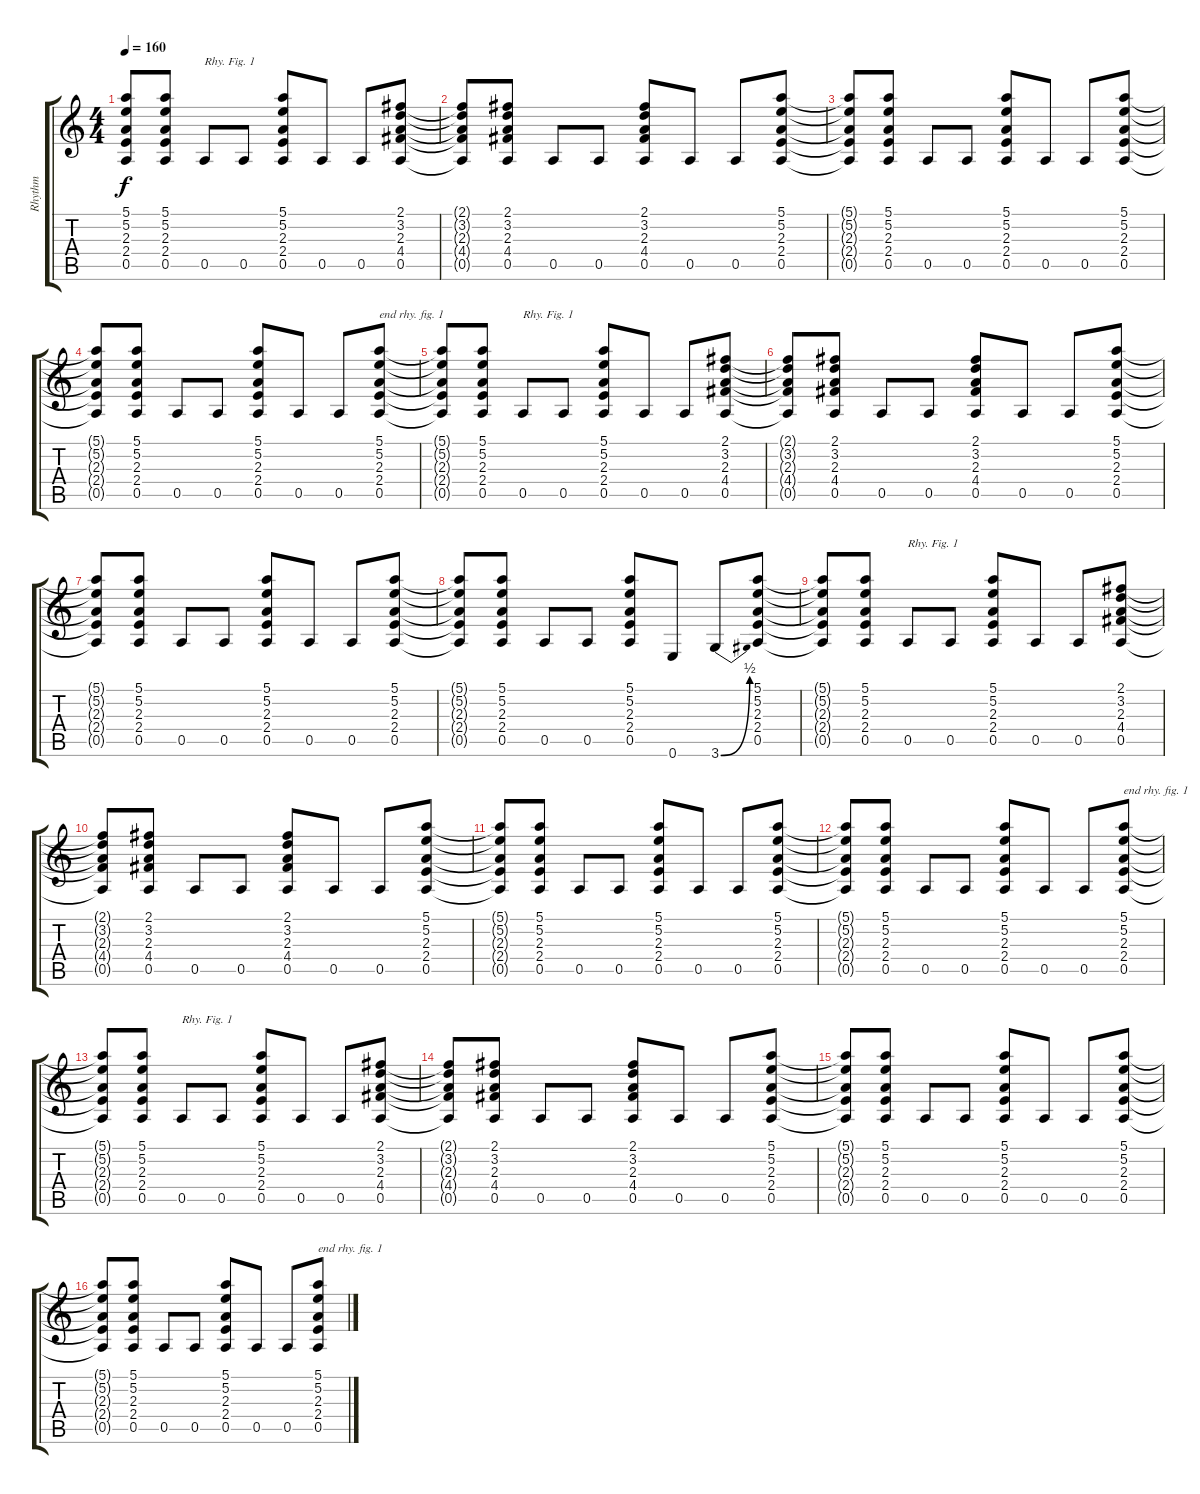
\track ("Rhythm" "Rhythm") {instrument overdrivenguitar}
\staff {score tabs}
\tuning (E4 B3 G3 D3 A2 E2) {hide}
\ts (4 4)
\tempo 160
\clef g2
\ks c
(5.1{t} 5.2{t} 2.3{t} 2.4{t} 0.5{t}).8{dy f} (5.1 5.2 2.3 2.4 0.5).8 0.5.8{txt "Rhy. Fig. 1"} 0.5.8 (5.1 5.2 2.3 2.4 0.5).8 0.5.8 0.5.8 (2.1 3.2 2.3 4.4 0.5).8 |
(2.1{t} 3.2{t} 2.3{t} 4.4{t} 0.5{t}).8 (2.1 3.2 2.3 4.4 0.5).8 0.5.8 0.5.8 (2.1 3.2 2.3 4.4 0.5).8 0.5.8 0.5.8 (5.1 5.2 2.3 2.4 0.5).8 |
(5.1{t} 5.2{t} 2.3{t} 2.4{t} 0.5{t}).8 (5.1 5.2 2.3 2.4 0.5).8 0.5.8 0.5.8 (5.1 5.2 2.3 2.4 0.5).8 0.5.8 0.5.8 (5.1 5.2 2.3 2.4 0.5).8 |
(5.1{t} 5.2{t} 2.3{t} 2.4{t} 0.5{t}).8 (5.1 5.2 2.3 2.4 0.5).8 0.5.8 0.5.8 (5.1 5.2 2.3 2.4 0.5).8 0.5.8 0.5.8 (5.1 5.2 2.3 2.4 0.5).8{txt "end rhy. fig. 1"} |
(5.1{t} 5.2{t} 2.3{t} 2.4{t} 0.5{t}).8 (5.1 5.2 2.3 2.4 0.5).8 0.5.8{txt "Rhy. Fig. 1"} 0.5.8 (5.1 5.2 2.3 2.4 0.5).8 0.5.8 0.5.8 (2.1 3.2 2.3 4.4 0.5).8 |
(2.1{t} 3.2{t} 2.3{t} 4.4{t} 0.5{t}).8 (2.1 3.2 2.3 4.4 0.5).8 0.5.8 0.5.8 (2.1 3.2 2.3 4.4 0.5).8 0.5.8 0.5.8 (5.1 5.2 2.3 2.4 0.5).8 |
(5.1{t} 5.2{t} 2.3{t} 2.4{t} 0.5{t}).8 (5.1 5.2 2.3 2.4 0.5).8 0.5.8 0.5.8 (5.1 5.2 2.3 2.4 0.5).8 0.5.8 0.5.8 (5.1 5.2 2.3 2.4 0.5).8 |
(5.1{t} 5.2{t} 2.3{t} 2.4{t} 0.5{t}).8 (5.1 5.2 2.3 2.4 0.5).8 0.5.8 0.5.8 (5.1 5.2 2.3 2.4 0.5).8 0.6.8 3.6{be (bend 0 0 60 2)}.8 (5.1 5.2 2.3 2.4 0.5).8 |
(5.1{t} 5.2{t} 2.3{t} 2.4{t} 0.5{t}).8 (5.1 5.2 2.3 2.4 0.5).8 0.5.8{txt "Rhy. Fig. 1"} 0.5.8 (5.1 5.2 2.3 2.4 0.5).8 0.5.8 0.5.8 (2.1 3.2 2.3 4.4 0.5).8 |
(2.1{t} 3.2{t} 2.3{t} 4.4{t} 0.5{t}).8 (2.1 3.2 2.3 4.4 0.5).8 0.5.8 0.5.8 (2.1 3.2 2.3 4.4 0.5).8 0.5.8 0.5.8 (5.1 5.2 2.3 2.4 0.5).8 |
(5.1{t} 5.2{t} 2.3{t} 2.4{t} 0.5{t}).8 (5.1 5.2 2.3 2.4 0.5).8 0.5.8 0.5.8 (5.1 5.2 2.3 2.4 0.5).8 0.5.8 0.5.8 (5.1 5.2 2.3 2.4 0.5).8 |
(5.1{t} 5.2{t} 2.3{t} 2.4{t} 0.5{t}).8 (5.1 5.2 2.3 2.4 0.5).8 0.5.8 0.5.8 (5.1 5.2 2.3 2.4 0.5).8 0.5.8 0.5.8 (5.1 5.2 2.3 2.4 0.5).8{txt "end rhy. fig. 1"} |
(5.1{t} 5.2{t} 2.3{t} 2.4{t} 0.5{t}).8 (5.1 5.2 2.3 2.4 0.5).8 0.5.8{txt "Rhy. Fig. 1"} 0.5.8 (5.1 5.2 2.3 2.4 0.5).8 0.5.8 0.5.8 (2.1 3.2 2.3 4.4 0.5).8 |
(2.1{t} 3.2{t} 2.3{t} 4.4{t} 0.5{t}).8 (2.1 3.2 2.3 4.4 0.5).8 0.5.8 0.5.8 (2.1 3.2 2.3 4.4 0.5).8 0.5.8 0.5.8 (5.1 5.2 2.3 2.4 0.5).8 |
(5.1{t} 5.2{t} 2.3{t} 2.4{t} 0.5{t}).8 (5.1 5.2 2.3 2.4 0.5).8 0.5.8 0.5.8 (5.1 5.2 2.3 2.4 0.5).8 0.5.8 0.5.8 (5.1 5.2 2.3 2.4 0.5).8 |
(5.1{t} 5.2{t} 2.3{t} 2.4{t} 0.5{t}).8 (5.1 5.2 2.3 2.4 0.5).8 0.5.8 0.5.8 (5.1 5.2 2.3 2.4 0.5).8 0.5.8 0.5.8 (5.1 5.2 2.3 2.4 0.5).8{txt "end rhy. fig. 1"}
